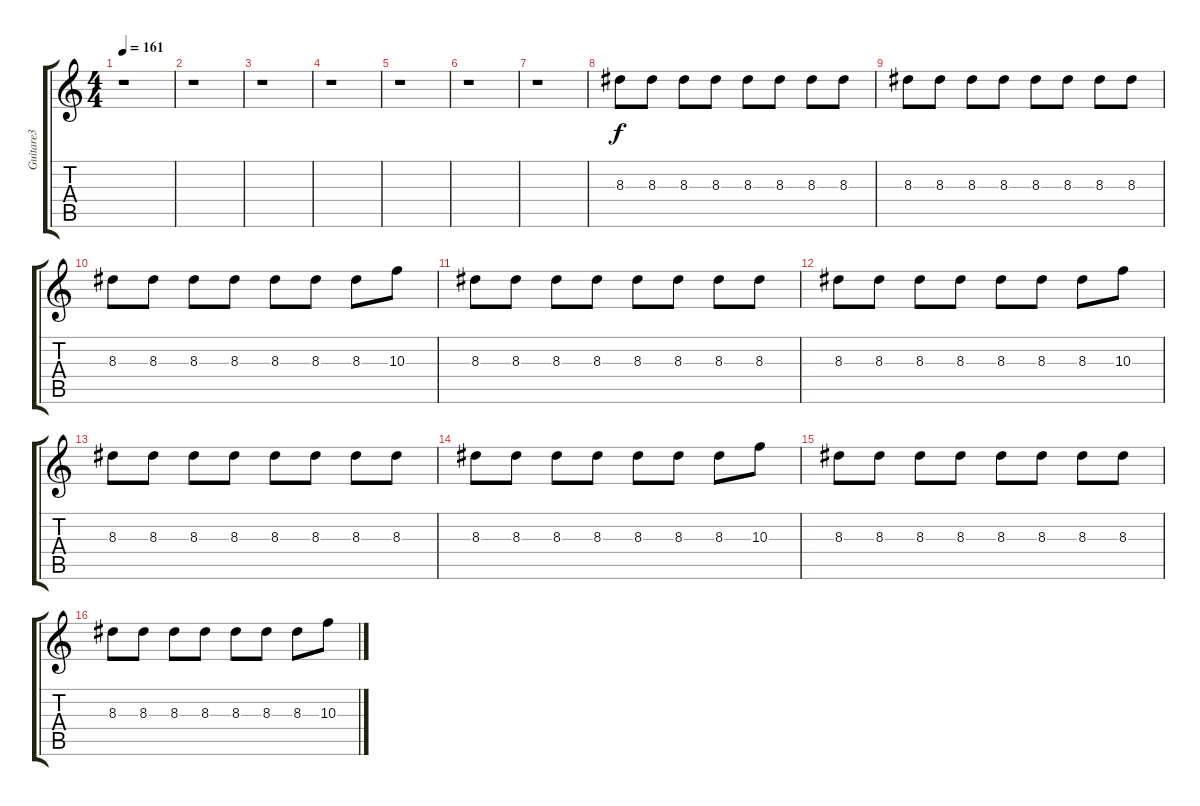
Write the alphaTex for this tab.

\track ("Guitare3" "Guitare3") {instrument overdrivenguitar}
\staff {score tabs}
\tuning (E4 B3 G3 D3 A2 E2) {hide}
\ts (4 4)
\tempo 161
\clef g2
\ks c
r.1{dy f} |
r.1 |
r.1 |
r.1 |
r.1 |
r.1 |
r.1 |
8.3.8 8.3.8 8.3.8 8.3.8 8.3.8 8.3.8 8.3.8 8.3.8 |
8.3.8 8.3.8 8.3.8 8.3.8 8.3.8 8.3.8 8.3.8 8.3.8 |
8.3.8 8.3.8 8.3.8 8.3.8 8.3.8 8.3.8 8.3.8 10.3.8 |
8.3.8 8.3.8 8.3.8 8.3.8 8.3.8 8.3.8 8.3.8 8.3.8 |
8.3.8 8.3.8 8.3.8 8.3.8 8.3.8 8.3.8 8.3.8 10.3.8 |
8.3.8 8.3.8 8.3.8 8.3.8 8.3.8 8.3.8 8.3.8 8.3.8 |
8.3.8 8.3.8 8.3.8 8.3.8 8.3.8 8.3.8 8.3.8 10.3.8 |
8.3.8 8.3.8 8.3.8 8.3.8 8.3.8 8.3.8 8.3.8 8.3.8 |
8.3.8 8.3.8 8.3.8 8.3.8 8.3.8 8.3.8 8.3.8 10.3.8
